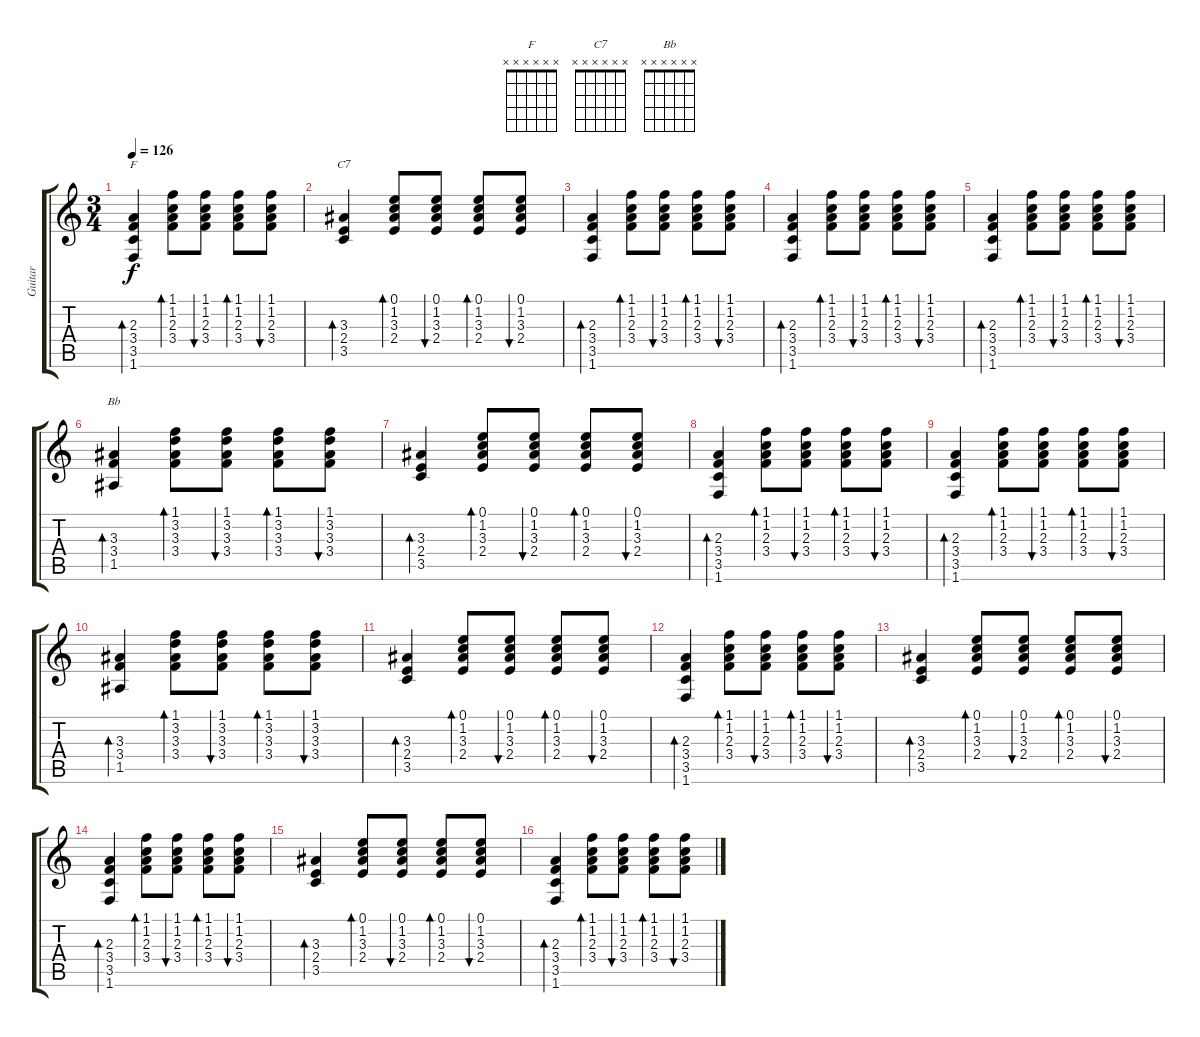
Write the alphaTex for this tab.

\track ("Guitar" "Guitar") {instrument acousticguitarnylon}
\staff {score tabs}
\tuning (E4 B3 G3 D3 A2 E2) {hide}
\chord ("F" x x x x x x) {firstfret 0}
\chord ("C7" x x x x x x) {firstfret 0}
\chord ("Bb" x x x x x x) {firstfret 0}
\ts (3 4)
\tempo 126
\clef g2
\ks c
(2.3 3.4 3.5 1.6).4{bd 30 ch "F" dy f} (1.1 1.2 2.3 3.4).8{bd 30} (1.1 1.2 2.3 3.4).8{bu 30} (1.1 1.2 2.3 3.4).8{bd 30} (1.1 1.2 2.3 3.4).8{bu 30} |
(3.3 2.4 3.5).4{bd 30 ch "C7"} (0.1 1.2 3.3 2.4).8{bd 30} (0.1 1.2 3.3 2.4).8{bu 30} (0.1 1.2 3.3 2.4).8{bd 30} (0.1 1.2 3.3 2.4).8{bu 30} |
(2.3 3.4 3.5 1.6).4{bd 30} (1.1 1.2 2.3 3.4).8{bd 30} (1.1 1.2 2.3 3.4).8{bu 30} (1.1 1.2 2.3 3.4).8{bd 30} (1.1 1.2 2.3 3.4).8{bu 30} |
(2.3 3.4 3.5 1.6).4{bd 30} (1.1 1.2 2.3 3.4).8{bd 30} (1.1 1.2 2.3 3.4).8{bu 30} (1.1 1.2 2.3 3.4).8{bd 30} (1.1 1.2 2.3 3.4).8{bu 30} |
(2.3 3.4 3.5 1.6).4{bd 30} (1.1 1.2 2.3 3.4).8{bd 30} (1.1 1.2 2.3 3.4).8{bu 30} (1.1 1.2 2.3 3.4).8{bd 30} (1.1 1.2 2.3 3.4).8{bu 30} |
(3.3 3.4 1.5).4{bd 30 ch "Bb"} (1.1 3.2 3.3 3.4).8{bd 30} (1.1 3.2 3.3 3.4).8{bu 30} (1.1 3.2 3.3 3.4).8{bd 30} (1.1 3.2 3.3 3.4).8{bu 30} |
(3.3 2.4 3.5).4{bd 30} (0.1 1.2 3.3 2.4).8{bd 30} (0.1 1.2 3.3 2.4).8{bu 30} (0.1 1.2 3.3 2.4).8{bd 30} (0.1 1.2 3.3 2.4).8{bu 30} |
(2.3 3.4 3.5 1.6).4{bd 30} (1.1 1.2 2.3 3.4).8{bd 30} (1.1 1.2 2.3 3.4).8{bu 30} (1.1 1.2 2.3 3.4).8{bd 30} (1.1 1.2 2.3 3.4).8{bu 30} |
(2.3 3.4 3.5 1.6).4{bd 30} (1.1 1.2 2.3 3.4).8{bd 30} (1.1 1.2 2.3 3.4).8{bu 30} (1.1 1.2 2.3 3.4).8{bd 30} (1.1 1.2 2.3 3.4).8{bu 30} |
(3.3 3.4 1.5).4{bd 30} (1.1 3.2 3.3 3.4).8{bd 30} (1.1 3.2 3.3 3.4).8{bu 30} (1.1 3.2 3.3 3.4).8{bd 30} (1.1 3.2 3.3 3.4).8{bu 30} |
(3.3 2.4 3.5).4{bd 30} (0.1 1.2 3.3 2.4).8{bd 30} (0.1 1.2 3.3 2.4).8{bu 30} (0.1 1.2 3.3 2.4).8{bd 30} (0.1 1.2 3.3 2.4).8{bu 30} |
(2.3 3.4 3.5 1.6).4{bd 30} (1.1 1.2 2.3 3.4).8{bd 30} (1.1 1.2 2.3 3.4).8{bu 30} (1.1 1.2 2.3 3.4).8{bd 30} (1.1 1.2 2.3 3.4).8{bu 30} |
(3.3 2.4 3.5).4{bd 30} (0.1 1.2 3.3 2.4).8{bd 30} (0.1 1.2 3.3 2.4).8{bu 30} (0.1 1.2 3.3 2.4).8{bd 30} (0.1 1.2 3.3 2.4).8{bu 30} |
(2.3 3.4 3.5 1.6).4{bd 30} (1.1 1.2 2.3 3.4).8{bd 30} (1.1 1.2 2.3 3.4).8{bu 30} (1.1 1.2 2.3 3.4).8{bd 30} (1.1 1.2 2.3 3.4).8{bu 30} |
(3.3 2.4 3.5).4{bd 30} (0.1 1.2 3.3 2.4).8{bd 30} (0.1 1.2 3.3 2.4).8{bu 30} (0.1 1.2 3.3 2.4).8{bd 30} (0.1 1.2 3.3 2.4).8{bu 30} |
(2.3 3.4 3.5 1.6).4{bd 30} (1.1 1.2 2.3 3.4).8{bd 30} (1.1 1.2 2.3 3.4).8{bu 30} (1.1 1.2 2.3 3.4).8{bd 30} (1.1 1.2 2.3 3.4).8{bu 30}
